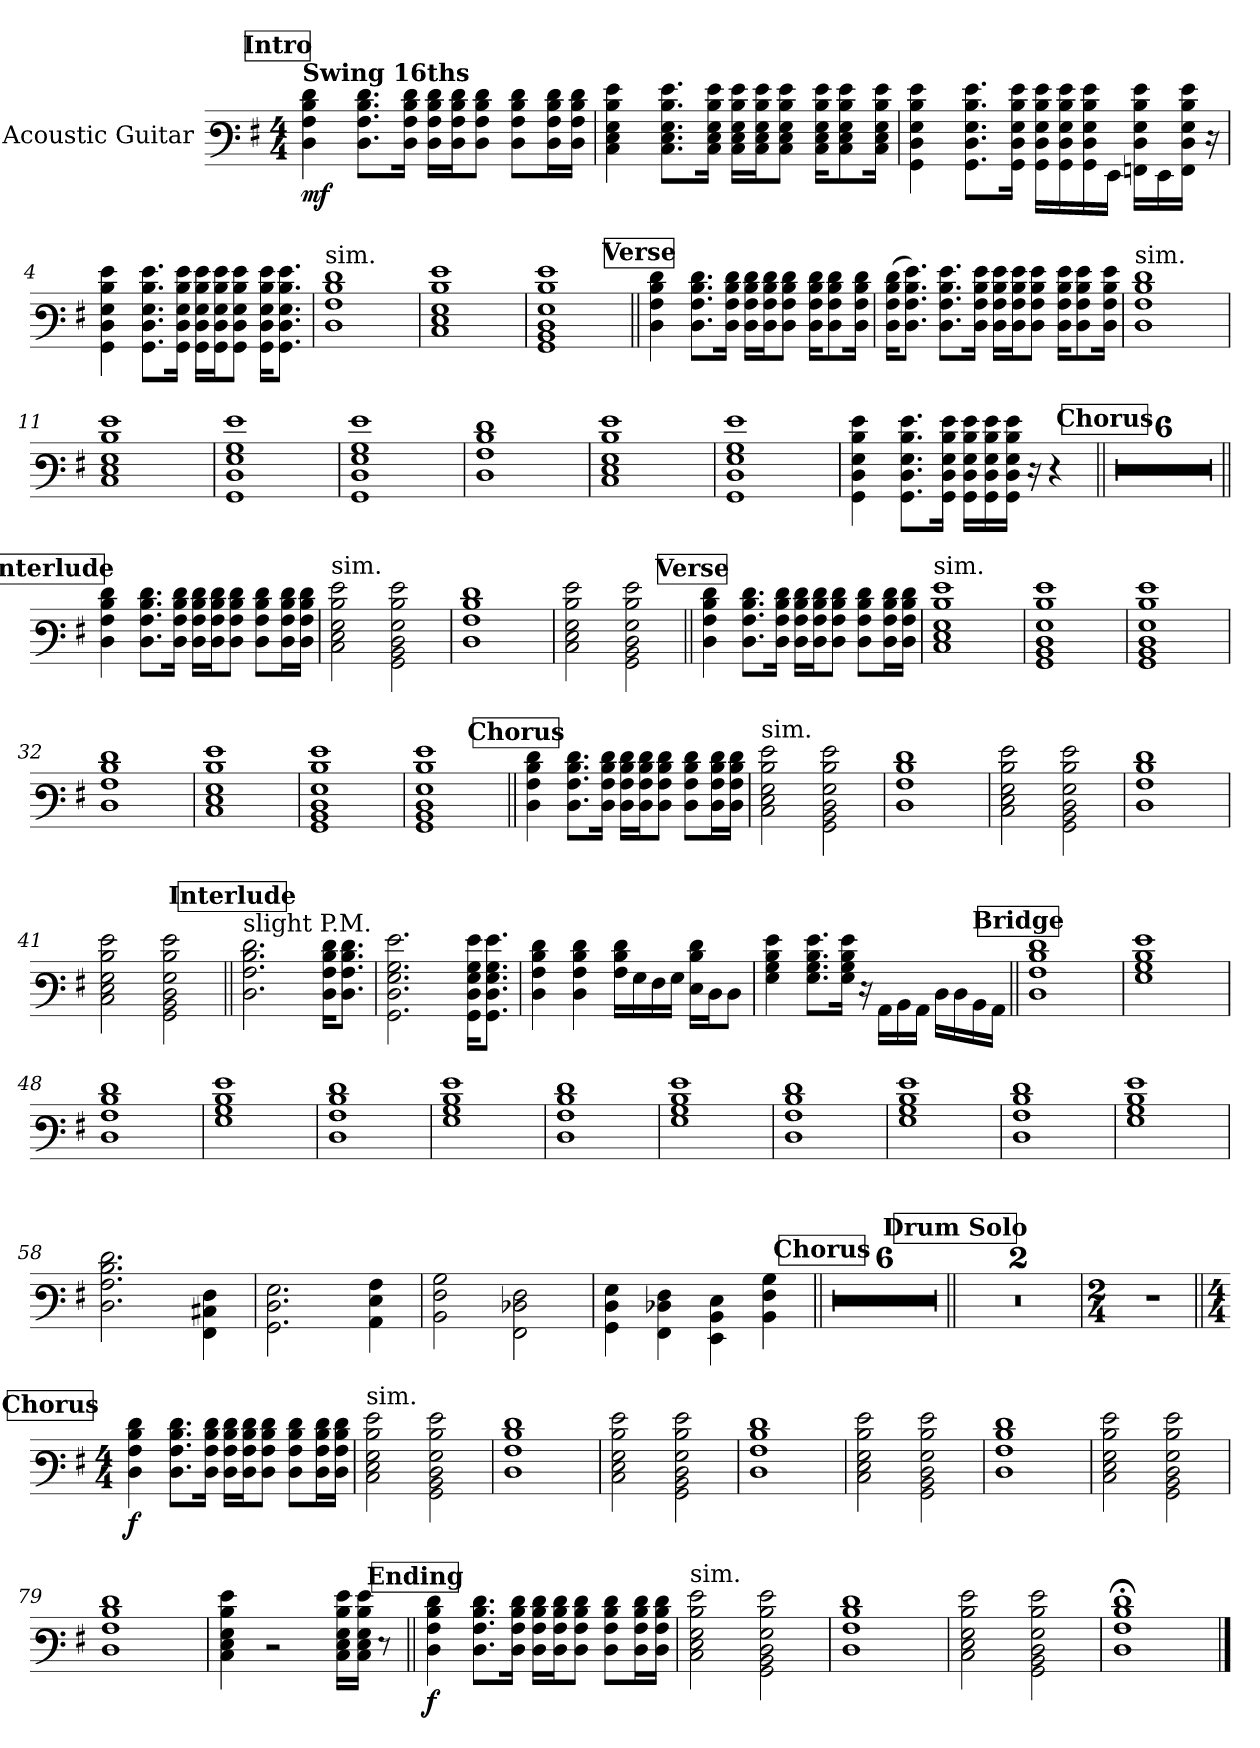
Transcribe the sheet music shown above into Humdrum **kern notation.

**kern	**dynam
*part1	*part1
*staff1	*staff1
*I"Acoustic Guitar	*
*I'Guit.	*
*stria6	*
*	*
*k[f#]	*
*M4/4	*
*MM73	*
!!LO:REH:place=s1:a:B:fs=14:t=Intro
=1	=1
!LO:TX:a:B:t=Swing 16ths	!
!	!LO:DY:b
4D\ 4A\ 4d\ 4f#\	mf
8.D\ 8.A\ 8.d\ 8.f#\L	.
16D\ 16A\ 16d\ 16f#\Jk	.
16D\ 16A\ 16d\ 16f#\LL	.
16D\ 16A\ 16d\ 16f#\J	.
8D\ 8A\ 8d\ 8f#\J	.
8D\ 8A\ 8d\ 8f#\L	.
16D\ 16A\ 16d\ 16f#\L	.
16D\ 16A\ 16d\ 16f#\JJ	.
=2	=2
4C\ 4E\ 4G\ 4d\ 4g\	.
8.C\ 8.E\ 8.G\ 8.d\ 8.g\L	.
16C\ 16E\ 16G\ 16d\ 16g\Jk	.
16C\ 16E\ 16G\ 16d\ 16g\LL	.
16C\ 16E\ 16G\ 16d\ 16g\J	.
8C\ 8E\ 8G\ 8d\ 8g\J	.
16C\ 16E\ 16G\ 16d\ 16g\KL	.
8C\ 8E\ 8G\ 8d\ 8g\	.
16C\ 16E\ 16G\ 16d\ 16g\Jk	.
=3	=3
4GG\ 4D\ 4G\ 4d\ 4g\	.
8.GG\ 8.D\ 8.G\ 8.d\ 8.g\L	.
16GG\ 16D\ 16G\ 16d\ 16g\Jk	.
16GG\ 16D\ 16G\ 16d\ 16g\LL	.
16GG\ 16D\ 16G\ 16d\ 16g\	.
16GG\ 16D\ 16G\ 16d\ 16g\	.
16EE\JJ	.
16FF\ 16D\ 16G\ 16d\ 16g\LL	.
16EE\	.
16FF\ 16D\ 16G\ 16d\ 16g\JJ	.
16r	.
=4	=4
4GG\ 4D\ 4G\ 4d\ 4g\	.
8.GG\ 8.D\ 8.G\ 8.d\ 8.g\L	.
16GG\ 16D\ 16G\ 16d\ 16g\Jk	.
16GG\ 16D\ 16G\ 16d\ 16g\LL	.
16GG\ 16D\ 16G\ 16d\ 16g\J	.
8GG\ 8D\ 8G\ 8d\ 8g\J	.
16GG\ 16D\ 16G\ 16d\ 16g\KL	.
8.GG\ 8.D\ 8.G\ 8.d\ 8.g\J	.
=5	=5
!LO:TX:a:t=sim.	!
1D 1A 1d 1f#	.
!!LO:LB:g=z
=6	=6
1C 1E 1G 1d 1g	.
=7	=7
1GG 1BB 1D 1G 1d 1g	.
!!LO:REH:place=s1:a:B:fs=14:t=Verse
=8||	=8||
4D\ 4A\ 4d\ 4f#\	.
8.D\ 8.A\ 8.d\ 8.f#\L	.
16D\ 16A\ 16d\ 16f#\Jk	.
16D\ 16A\ 16d\ 16f#\LL	.
16D\ 16A\ 16d\ 16f#\J	.
8D\ 8A\ 8d\ 8f#\J	.
16D\ 16A\ 16d\ 16f#\KL	.
8D\ 8A\ 8d\ 8f#\	.
16D\ 16A\ 16d\ 16f#\Jk	.
=9	=9
(>16D\ 16A\ 16d\ 16f#\KL	.
8.D\ 8.A\ 8.d\ 8.g\J)	.
8.D\ 8.A\ 8.d\ 8.g\L	.
16D\ 16A\ 16d\ 16g\Jk	.
16D\ 16A\ 16d\ 16g\LL	.
16D\ 16A\ 16d\ 16g\J	.
8D\ 8A\ 8d\ 8g\J	.
16D\ 16A\ 16d\ 16g\KL	.
8D\ 8A\ 8d\ 8g\	.
16D\ 16A\ 16d\ 16g\Jk	.
=10	=10
!LO:TX:a:t=sim.	!
1D 1A 1d 1f#	.
=11	=11
1C 1E 1G 1d 1g	.
=12	=12
1GG 1D 1G 1B 1g	.
=13	=13
1GG 1D 1G 1B 1g	.
=14	=14
1D 1A 1d 1f#	.
!!LO:LB:g=z
=15	=15
1C 1E 1G 1d 1g	.
=16	=16
1GG 1D 1G 1B 1g	.
=17	=17
4GG\ 4D\ 4G\ 4d\ 4g\	.
8.GG\ 8.D\ 8.G\ 8.d\ 8.g\L	.
16GG\ 16D\ 16G\ 16d\ 16g\Jk	.
16GG\ 16D\ 16G\ 16d\ 16g\LL	.
16GG\ 16D\ 16G\ 16d\ 16g\	.
16GG\ 16D\ 16G\ 16d\ 16g\JJ	.
16r	.
4r	.
!!LO:REH:place=s1:a:B:fs=14:t=Chorus
=18||	=18||
1r	.
=19	=19
1r	.
=20	=20
1r	.
=21	=21
1r	.
=22	=22
1r	.
=23	=23
1r	.
!!LO:LB:g=z
!!LO:REH:place=s1:a:B:fs=14:t=Interlude
=24||	=24||
4D\ 4A\ 4d\ 4f#\	.
8.D\ 8.A\ 8.d\ 8.f#\L	.
16D\ 16A\ 16d\ 16f#\Jk	.
16D\ 16A\ 16d\ 16f#\LL	.
16D\ 16A\ 16d\ 16f#\J	.
8D\ 8A\ 8d\ 8f#\J	.
8D\ 8A\ 8d\ 8f#\L	.
16D\ 16A\ 16d\ 16f#\L	.
16D\ 16A\ 16d\ 16f#\JJ	.
=25	=25
!LO:TX:a:t=sim.	!
2C\ 2E\ 2G\ 2d\ 2g\	.
2GG\ 2BB\ 2D\ 2G\ 2d\ 2g\	.
=26	=26
1D 1A 1d 1f#	.
=27	=27
2C\ 2E\ 2G\ 2d\ 2g\	.
2GG\ 2BB\ 2D\ 2G\ 2d\ 2g\	.
!!LO:REH:place=s1:a:B:fs=14:t=Verse
=28||	=28||
4D\ 4A\ 4d\ 4f#\	.
8.D\ 8.A\ 8.d\ 8.f#\L	.
16D\ 16A\ 16d\ 16f#\Jk	.
16D\ 16A\ 16d\ 16f#\LL	.
16D\ 16A\ 16d\ 16f#\J	.
8D\ 8A\ 8d\ 8f#\J	.
8D\ 8A\ 8d\ 8f#\L	.
16D\ 16A\ 16d\ 16f#\L	.
16D\ 16A\ 16d\ 16f#\JJ	.
=29	=29
!LO:TX:a:t=sim.	!
1C 1E 1G 1d 1g	.
=30	=30
1GG 1BB 1D 1G 1d 1g	.
=31	=31
1GG 1BB 1D 1G 1d 1g	.
=32	=32
1D 1A 1d 1f#	.
!!LO:LB:g=z
=33	=33
1C 1E 1G 1d 1g	.
=34	=34
1GG 1BB 1D 1G 1d 1g	.
=35	=35
1GG 1BB 1D 1G 1d 1g	.
!!LO:REH:place=s1:a:B:fs=14:t=Chorus
=36||	=36||
4D\ 4A\ 4d\ 4f#\	.
8.D\ 8.A\ 8.d\ 8.f#\L	.
16D\ 16A\ 16d\ 16f#\Jk	.
16D\ 16A\ 16d\ 16f#\LL	.
16D\ 16A\ 16d\ 16f#\J	.
8D\ 8A\ 8d\ 8f#\J	.
8D\ 8A\ 8d\ 8f#\L	.
16D\ 16A\ 16d\ 16f#\L	.
16D\ 16A\ 16d\ 16f#\JJ	.
=37	=37
!LO:TX:a:t=sim.	!
2C\ 2E\ 2G\ 2d\ 2g\	.
2GG\ 2BB\ 2D\ 2G\ 2d\ 2g\	.
=38	=38
1D 1A 1d 1f#	.
=39	=39
2C\ 2E\ 2G\ 2d\ 2g\	.
2GG\ 2BB\ 2D\ 2G\ 2d\ 2g\	.
=40	=40
1D 1A 1d 1f#	.
=41	=41
2C\ 2E\ 2G\ 2d\ 2g\	.
2GG\ 2BB\ 2D\ 2G\ 2d\ 2g\	.
!!LO:LB:g=z
!!LO:REH:place=s1:a:B:fs=14:t=Interlude
=42||	=42||
!LO:TX:a:t=slight P.M.	!
2.D\ 2.A\ 2.d\ 2.f#\	.
16D\ 16A\ 16d\ 16f#\KL	.
8.D\ 8.A\ 8.d\ 8.f#\J	.
=43	=43
2.GG\ 2.D\ 2.G\ 2.B\ 2.g\	.
16GG\ 16D\ 16G\ 16B\ 16g\KL	.
8.GG\ 8.D\ 8.G\ 8.B\ 8.g\J	.
=44	=44
4D\ 4A\ 4d\ 4f#\	.
4D\ 4A\ 4d\ 4f#\	.
16A\ 16d\ 16f#\LL	.
16G\	.
16F#\	.
16G\JJ	.
16E\ 16d\ 16f#\LL	.
16D\J	.
8D\J	.
=45	=45
4G\ 4B\ 4d\ 4g\	.
8.G\ 8.B\ 8.d\ 8.g\L	.
16G\ 16B\ 16d\ 16g\Jk	.
16r	.
16AA\LL	.
16BB\	.
16AA\JJ	.
16D\LL	.
16D\	.
16BB\	.
16AA\JJ	.
!!LO:REH:place=s1:a:B:fs=14:t=Bridge
=46||	=46||
1D 1A 1d 1f#	.
=47	=47
1G 1B 1d 1g	.
=48	=48
1D 1A 1d 1f#	.
=49	=49
1G 1B 1d 1g	.
!!LO:PB:g=z
=50	=50
1D 1A 1d 1f#	.
=51	=51
1G 1B 1d 1g	.
=52	=52
1D 1A 1d 1f#	.
=53	=53
1G 1B 1d 1g	.
=54	=54
1D 1A 1d 1f#	.
=55	=55
1G 1B 1d 1g	.
=56	=56
1D 1A 1d 1f#	.
=57	=57
1G 1B 1d 1g	.
=58	=58
2.D\ 2.A\ 2.d\ 2.f#\	.
4FF#\ 4C#\ 4F#\	.
=59	=59
2.GG\ 2.D\ 2.G\	.
4AA\ 4E\ 4A\	.
=60	=60
2BB\ 2F#\ 2B\	.
2FF#\ 2D-\ 2F#\	.
=61	=61
4GG\ 4D\ 4G\	.
4FF#\ 4D-\ 4F#\	.
4EE\ 4BB\ 4E\	.
4BB\ 4F#\ 4B\	.
!!LO:REH:place=s1:a:B:fs=14:t=Chorus
=62||	=62||
1r	.
!!LO:LB:g=z
=63	=63
1r	.
=64	=64
1r	.
=65	=65
1r	.
=66	=66
1r	.
=67	=67
1r	.
!!LO:REH:place=s1:a:B:fs=14:t=Drum Solo
=68||	=68||
1r	.
=69	=69
1r	.
=70	=70
*M2/4	*
2r	.
!!LO:REH:place=s1:a:B:fs=14:t=Chorus
=71||	=71||
*M4/4	*
!	!LO:DY:b
4D\ 4A\ 4d\ 4f#\	f
8.D\ 8.A\ 8.d\ 8.f#\L	.
16D\ 16A\ 16d\ 16f#\Jk	.
16D\ 16A\ 16d\ 16f#\LL	.
16D\ 16A\ 16d\ 16f#\J	.
8D\ 8A\ 8d\ 8f#\J	.
8D\ 8A\ 8d\ 8f#\L	.
16D\ 16A\ 16d\ 16f#\L	.
16D\ 16A\ 16d\ 16f#\JJ	.
=72	=72
!LO:TX:a:t=sim.	!
2C\ 2E\ 2G\ 2d\ 2g\	.
2GG\ 2BB\ 2D\ 2G\ 2d\ 2g\	.
!!LO:LB:g=z
=73	=73
1D 1A 1d 1f#	.
=74	=74
2C\ 2E\ 2G\ 2d\ 2g\	.
2GG\ 2BB\ 2D\ 2G\ 2d\ 2g\	.
=75	=75
1D 1A 1d 1f#	.
=76	=76
2C\ 2E\ 2G\ 2d\ 2g\	.
2GG\ 2BB\ 2D\ 2G\ 2d\ 2g\	.
=77	=77
1D 1A 1d 1f#	.
=78	=78
2C\ 2E\ 2G\ 2d\ 2g\	.
2GG\ 2BB\ 2D\ 2G\ 2d\ 2g\	.
=79	=79
1D 1A 1d 1f#	.
=80	=80
4C\ 4E\ 4G\ 4d\ 4g\	.
2r	.
16C\ 16E\ 16G\ 16d\ 16g\LL	.
16C\ 16E\ 16G\ 16d\ 16g\JJ	.
8r	.
!!LO:REH:place=s1:a:B:fs=14:t=Ending
=81||	=81||
!	!LO:DY:b
4D\ 4A\ 4d\ 4f#\	f
8.D\ 8.A\ 8.d\ 8.f#\L	.
16D\ 16A\ 16d\ 16f#\Jk	.
16D\ 16A\ 16d\ 16f#\LL	.
16D\ 16A\ 16d\ 16f#\J	.
8D\ 8A\ 8d\ 8f#\J	.
8D\ 8A\ 8d\ 8f#\L	.
16D\ 16A\ 16d\ 16f#\L	.
16D\ 16A\ 16d\ 16f#\JJ	.
!!LO:LB:g=z
=82	=82
!LO:TX:a:t=sim.	!
2C\ 2E\ 2G\ 2d\ 2g\	.
2GG\ 2BB\ 2D\ 2G\ 2d\ 2g\	.
=83	=83
1D 1A 1d 1f#	.
=84	=84
2C\ 2E\ 2G\ 2d\ 2g\	.
2GG\ 2BB\ 2D\ 2G\ 2d\ 2g\	.
=85	=85
1D;< 1A;< 1d;< 1f#;<	.
==	==
*-	*-
